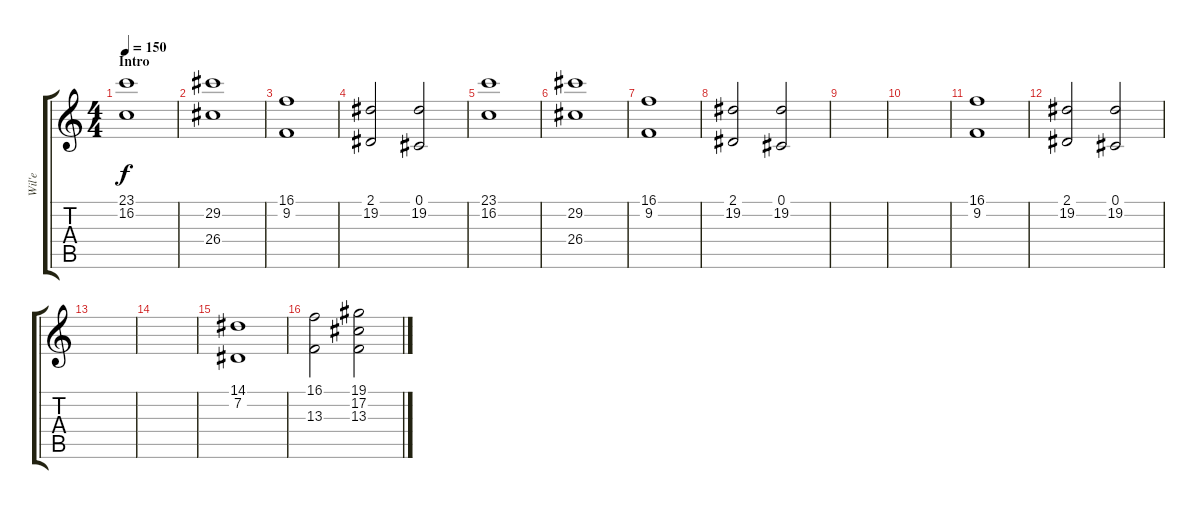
\track ("Wil'e" "Wil'e") {instrument stringensemble1}
\staff {score tabs}
\tuning (Db4 Ab3 E3 B2 Gb2 B1) {hide}
\ts (4 4)
\section ("" "Intro")
\tempo 150
\clef g2
\ks c
(23.1 16.2).1{dy f instrument stringensemble1} |
(29.2 26.4).1 |
(16.1 9.2).1 |
(2.1 19.2).2 (0.1 19.2).2 |
(23.1 16.2).1 |
(29.2 26.4).1 |
(16.1 9.2).1 |
(2.1 19.2).2 (0.1 19.2).2 |
|
|
(16.1 9.2).1 |
(2.1 19.2).2 (0.1 19.2).2 |
|
|
(14.1 7.2).1 |
(16.1 13.3).2 (19.1 17.2 13.3).2
